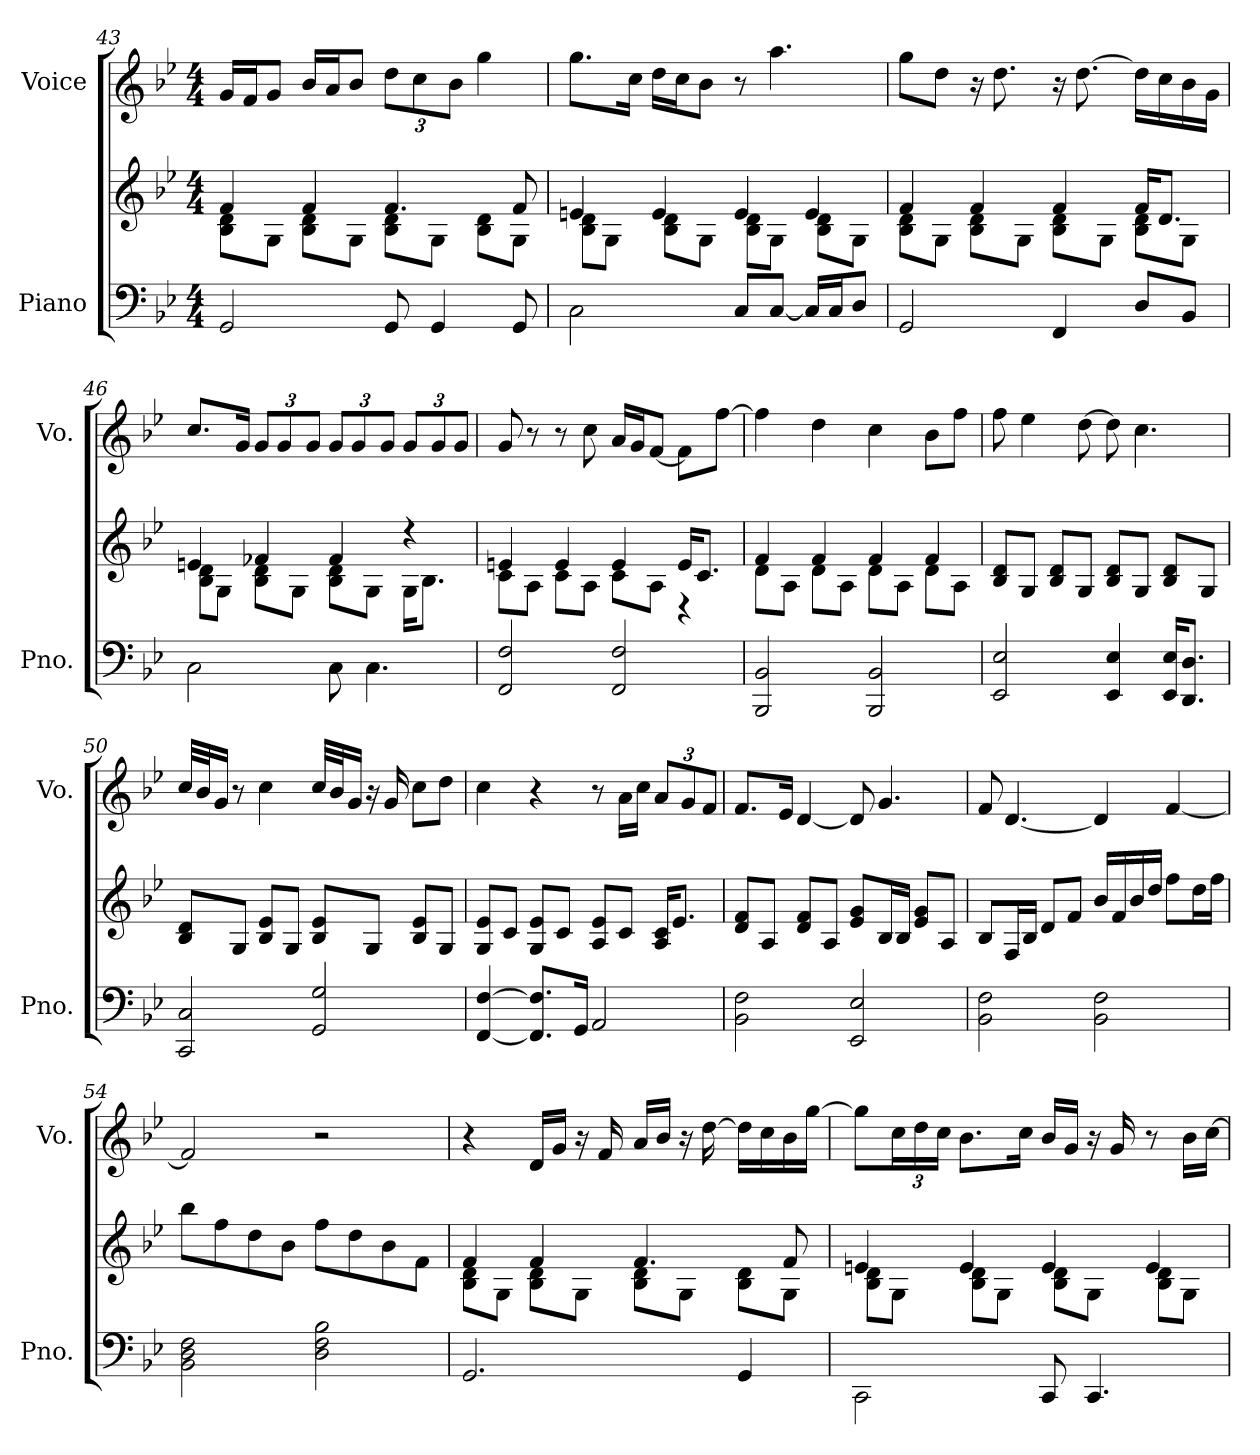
**kern	**kern	**kern
*part2	*part2	*part1
*staff3	*staff2	*staff1
*I"Piano	*	*I"Voice
*I'Pno.	*	*I'Vo.
*clefF4	*clefG2	*clefG2
*k[b-e-]	*k[b-e-]	*k[b-e-]
*M4/4	*M4/4	*M4/4
=43	=43	=43
*	*^	*
2GG/	4f/	8B-\ 8d\L	16g/LL
.	.	.	16f/J
.	.	8G\J	8g/J
.	4f/	8B-\ 8d\L	16b-/LL
.	.	.	16a/J
.	.	8G\J	8b-/J
*	*	*	*Xbrackettup
8GG/	4.f/	8B-\ 8d\L	12dd\L
.	.	.	12cc\
4GG/	.	8G\J	.
.	.	.	12b-\J
.	.	8B-\ 8d\L	4gg\
8GG/	8f/	8G\J	.
!!LO:PB:g=z
=44	=44	=44	=44
2C\	4en/	8B-\ 8d\L	8.gg\L
.	.	8G\J	.
.	.	.	16cc\Jk
.	4e/	8B-\ 8d\L	16dd\LL
.	.	.	16cc\J
.	.	8G\J	8b-\J
8C/L	4e/	8B-\ 8d\L	8r
[8C/J	.	8G\J	4.aa\
16C/LL]	4e/	8B-\ 8d\L	.
16C/J	.	.	.
8D/J	.	8G\J	.
=45	=45	=45	=45
2GG/	4f/	8B-\ 8d\L	8gg\L
.	.	8G\J	8dd\J
.	4f/	8B-\ 8d\L	16r
.	.	.	8.dd\
.	.	8G\J	.
4FF/	4f/	8B-\ 8d\L	16r
.	.	.	[8.dd\
.	.	8G\J	.
8D/L	16f/KL	8B-\ 8d\L	16dd\LL]
.	8.d/J	.	16cc\
8BB-/J	.	8G\J	16b-\
.	.	.	16g\JJ
=46	=46	=46	=46
2C\	4en/	8B-\ 8d\L	8.cc/L
.	.	8G\J	.
.	.	.	16g/Jk
.	4f-X/	8B-\ 8d\L	12g/L
.	.	.	12g/
.	.	8G\J	.
.	.	.	12g/J
8C\	4f-/	8B-\ 8d\L	12g/L
.	.	.	12g/
4.C\	.	8G\J	.
.	.	.	12g/J
.	4r	16G\KL	12g/L
.	.	8.B-\J	.
.	.	.	12g/
.	.	.	12g/J
!!LO:LB:g=z
=47	=47	=47	=47
2FF/ 2F/	4en/	8c\L	8g/
.	.	8A\J	8r
.	4e/	8c\L	8r
.	.	8A\J	8cc\
2FF/ 2F/	4e/	8c\L	16a/LL
.	.	.	16g/J
.	.	8A\J	[8f/J
.	16e/KL	4r	8f\L]
.	8.c/J	.	.
.	.	.	[8ff\J
=48	=48	=48	=48
2BBB-/ 2BB-/	4f/	8d\L	4ff\]
.	.	8A\J	.
.	4f/	8d\L	4dd\
.	.	8A\J	.
2BBB-/ 2BB-/	4f/	8d\L	4cc\
.	.	8A\J	.
.	4f/	8d\L	8b-\L
.	.	8A\J	8ff\J
*	*v	*v	*
=49	=49	=49
2EE-/ 2E-/	8B-/ 8d/L	8ff\
.	8G/J	4ee-\
.	8B-/ 8d/L	.
.	8G/J	[8dd\
4EE-/ 4E-/	8B-/ 8d/L	8dd\]
.	8G/J	4.cc\
16EE-/ 16E-/KL	8B-/ 8d/L	.
8.DD/ 8.D/J	.	.
.	8G/J	.
!!LO:LB:g=z
=50	=50	=50
2CC/ 2C/	8B-/ 8d/L	32cc/LLL
.	.	32b-/J
.	.	16g/JJ
.	8G/J	8r
.	8B-/ 8e-/L	4cc\
.	8G/J	.
2GG/ 2G/	8B-/ 8e-/L	32cc/LLL
.	.	32b-/J
.	.	16g/JJ
.	8G/J	16r
.	.	16g/
.	8B-/ 8e-/L	8cc\L
.	8G/J	8dd\J
=51	=51	=51
[4FF/ [4F/	8G/ 8e-/L	4cc\
.	8c/J	.
8.FF/] 8.F/]L	8G/ 8e-/L	4r
.	8c/J	.
16GG/Jk	.	.
2AA/	8A/ 8e-/L	8r
.	8c/J	16a\LL
.	.	16cc\JJ
.	16A/ 16c/KL	12a/L
.	8.e-/J	.
.	.	12g/
.	.	12f/J
=52	=52	=52
2BB-\ 2F\	8d/ 8f/L	8.f/L
.	8A/J	.
.	.	16e-/Jk
.	8d/ 8f/L	[4d/
.	8A/J	.
2EE-/ 2E-/	8e-/ 8g/L	8d/]
.	16B-/L	4.g/
.	16B-/JJ	.
.	8e-/ 8g/L	.
.	8A/J	.
!!LO:LB:g=z
=53	=53	=53
2BB-\ 2F\	8B-/L	8f/
.	16F/L	[4.d/
.	16B-/JJ	.
.	8d/L	.
.	8f/J	.
2BB-\ 2F\	16b-/LL	4d/]
.	16f/	.
.	16b-/	.
.	16dd/JJ	.
.	8ff\L	[4f/
.	16dd\L	.
.	16ff\JJ	.
=54	=54	=54
2BB-\ 2D\ 2F\	8bb-\L	2f/]
.	8ff\	.
.	8dd\	.
.	8b-\J	.
2D\ 2F\ 2B-\	8ff\L	2r
.	8dd\	.
.	8b-\	.
.	8f\J	.
=55	=55	=55
*	*^	*
2.GG/	4f/	8B-\ 8d\L	4r
.	.	8G\J	.
.	4f/	8B-\ 8d\L	16d/LL
.	.	.	16g/JJ
.	.	8G\J	16r
.	.	.	16f/
.	4.f/	8B-\ 8d\L	16a/LL
.	.	.	16b-/JJ
.	.	8G\J	16r
.	.	.	[16dd\
4GG/	.	8B-\ 8d\L	16dd\LL]
.	.	.	16cc\
.	8f/	8G\J	16b-\
.	.	.	[16gg\JJ
!!LO:PB:g=z
=56	=56	=56	=56
2CC\	4en/	8B-\ 8d\L	8gg\L]
.	.	8G\J	24cc\L
.	.	.	24dd\
.	.	.	24cc\JJ
.	4e/	8B-\ 8d\L	8.b-\L
.	.	8G\J	.
.	.	.	16cc\Jk
8CC/	4e/	8B-\ 8d\L	16b-/LL
.	.	.	16g/JJ
4.CC/	.	8G\J	16r
.	.	.	16g/
.	4e/	8B-\ 8d\L	8r
.	.	8G\J	16b-\LL
.	.	.	[16cc\JJ
*	*v	*v	*
=	=	=
*-	*-	*-
